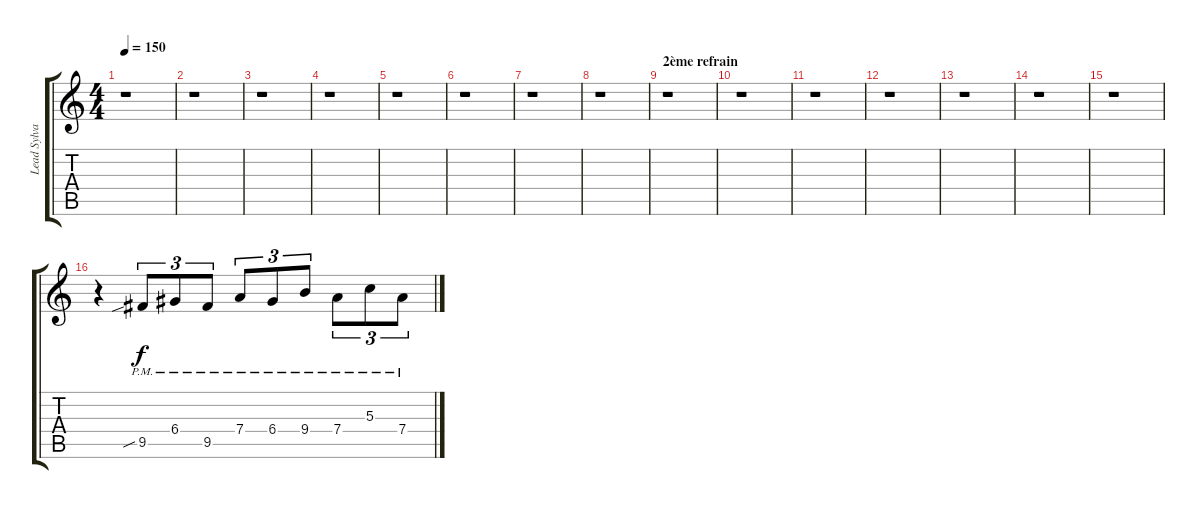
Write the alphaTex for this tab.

\track ("Lead Sylvain" "Lead Sylva") {instrument overdrivenguitar}
\staff {score tabs}
\tuning (E4 B3 G3 D3 A2 E2) {hide}
\ts (4 4)
\tempo 150
\clef g2
\ks c
r.1{dy f} |
r.1 |
r.1 |
r.1 |
r.1 |
r.1 |
r.1 |
r.1 |
\section ("" "2ème refrain")
r.1 |
r.1 |
r.1 |
r.1 |
r.1 |
r.1 |
r.1 |
r.4 9.5{sib pm}.8{tu (3 2)} 6.4{pm}.8{tu (3 2)} 9.5{pm}.8{tu (3 2)} 7.4{pm}.8{tu (3 2)} 6.4{pm}.8{tu (3 2)} 9.4{pm}.8{tu (3 2)} 7.4{pm}.8{tu (3 2)} 5.3{pm}.8{tu (3 2)} 7.4{pm}.8{tu (3 2)}
